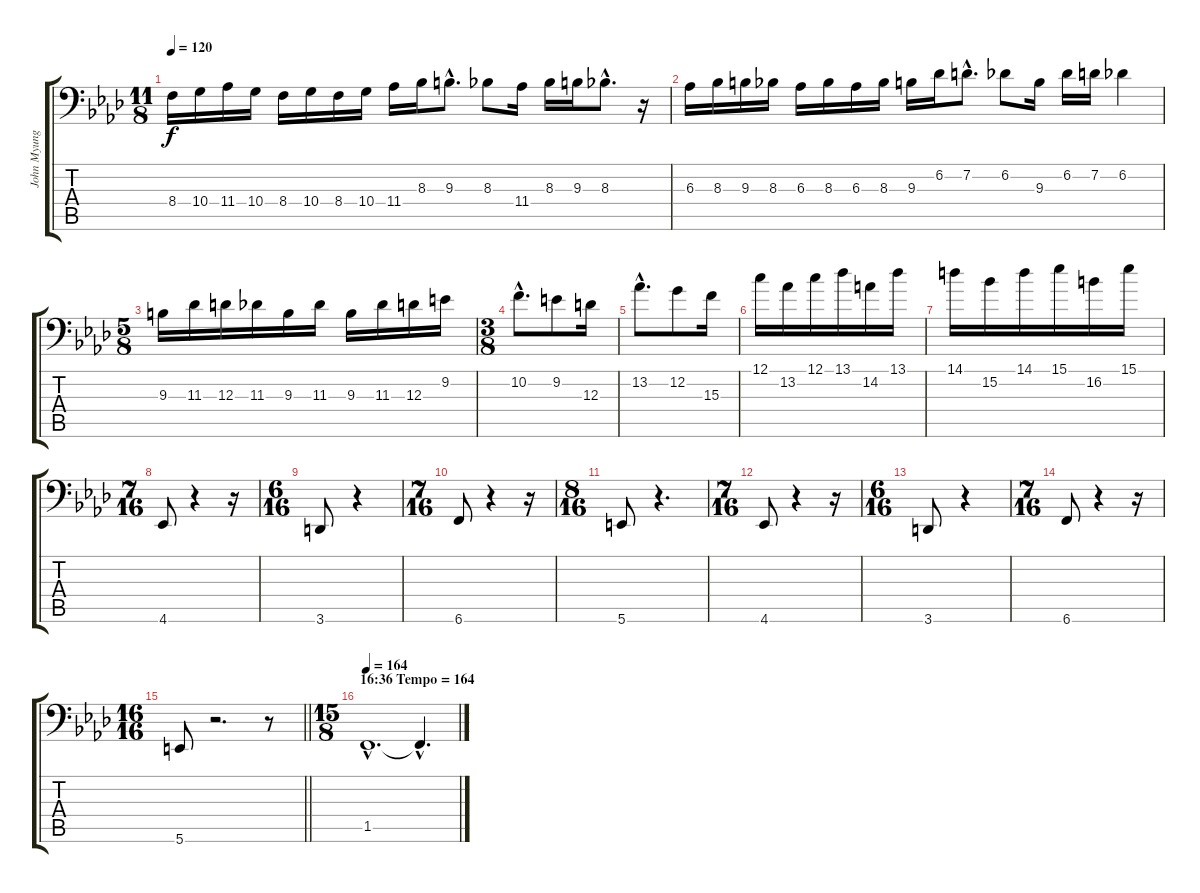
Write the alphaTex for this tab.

\track ("John Myung - Bass" "John Myung") {instrument electricbassfinger}
\staff {score tabs}
\tuning (C3 G2 D2 A1 E1 B0) {hide}
\ts (11 8)
\tempo 120
\clef f4
\ks ab
8.4.16{dy f} 10.4.16 11.4.16 10.4.16 8.4.16 10.4.16 8.4.16 10.4.16 11.4.16 8.3.16 9.3{hac}.8{d} 8.3.8 11.4.16 8.3.16 9.3.16 8.3{hac}.8{d} r.16 |
6.3.16 8.3.16 9.3.16 8.3.16 6.3.16 8.3.16 6.3.16 8.3.16 9.3.16 6.2.16 7.2{hac}.8{d} 6.2.8 9.3.16 6.2.16 7.2.16 6.2.4 |
\ts (5 8)
9.3.16 11.3.16 12.3.16 11.3.16 9.3.16 11.3.16 9.3.16 11.3.16 12.3.16 9.2.16 |
\ts (3 8)
10.2{hac}.8{d} 9.2.8 12.3.16 |
13.2{hac}.8{d} 12.2.8 15.3.16 |
12.1.16 13.2.16 12.1.16 13.1.16 14.2.16 13.1.16 |
14.1.16 15.2.16 14.1.16 15.1.16 16.2.16 15.1.16 |
\ts (7 16)
4.6.8 r.4 r.16 |
\ts (6 16)
3.6.8 r.4 |
\ts (7 16)
6.6.8 r.4 r.16 |
\ts (8 16)
5.6.8 r.4{d} |
\ts (7 16)
4.6.8 r.4 r.16 |
\ts (6 16)
3.6.8 r.4 |
\ts (7 16)
6.6.8 r.4 r.16 |
\ts (16 16)
\barLineRight lightlight
5.6.8 r.2{d} r.8 |
\ts (15 8)
\section ("" "16:36 Tempo = 164")
\tempo 164
1.5{hac}.1{d} 1.5{hac t}.4{d}
